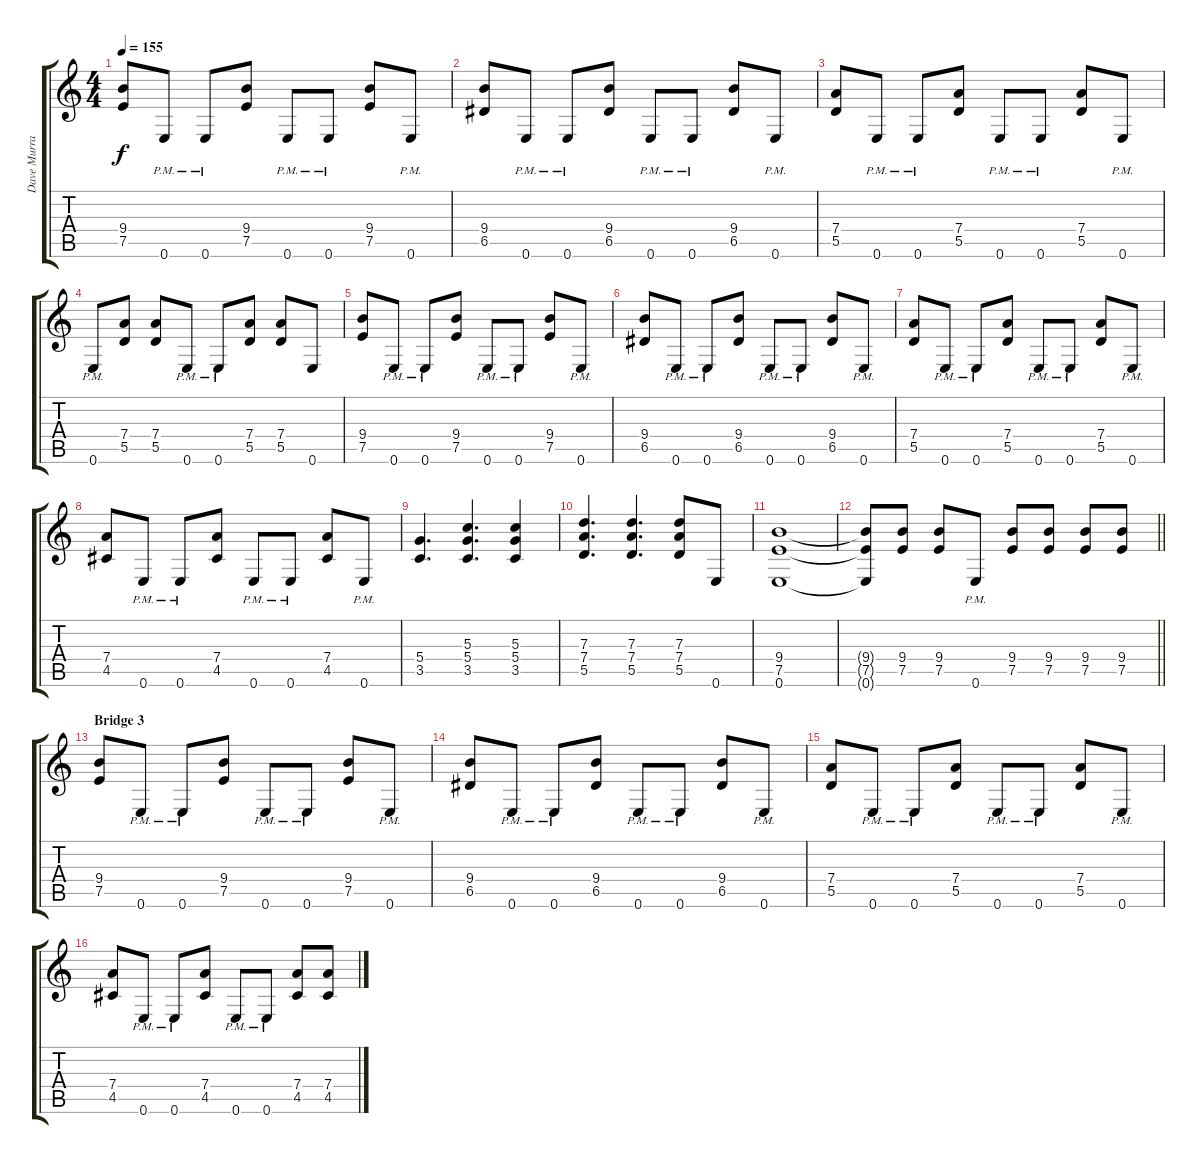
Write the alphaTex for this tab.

\track ("Dave Murray" "Dave Murra") {instrument overdrivenguitar}
\staff {score tabs}
\tuning (E4 B3 G3 D3 A2 E2) {hide}
\ts (4 4)
\tempo 155
\clef g2
\ks c
(9.4 7.5).8{dy f} 0.6{pm}.8 0.6{pm}.8 (9.4 7.5).8 0.6{pm}.8 0.6{pm}.8 (9.4 7.5).8 0.6{pm}.8 |
(9.4 6.5).8 0.6{pm}.8 0.6{pm}.8 (9.4 6.5).8 0.6{pm}.8 0.6{pm}.8 (9.4 6.5).8 0.6{pm}.8 |
(7.4 5.5).8 0.6{pm}.8 0.6{pm}.8 (7.4 5.5).8 0.6{pm}.8 0.6{pm}.8 (7.4 5.5).8 0.6{pm}.8 |
0.6{pm}.8 (7.4 5.5).8 (7.4 5.5).8 0.6{pm}.8 0.6{pm}.8 (7.4 5.5).8 (7.4 5.5).8 0.6.8 |
(9.4 7.5).8 0.6{pm}.8 0.6{pm}.8 (9.4 7.5).8 0.6{pm}.8 0.6{pm}.8 (9.4 7.5).8 0.6{pm}.8 |
(9.4 6.5).8 0.6{pm}.8 0.6{pm}.8 (9.4 6.5).8 0.6{pm}.8 0.6{pm}.8 (9.4 6.5).8 0.6{pm}.8 |
(7.4 5.5).8 0.6{pm}.8 0.6{pm}.8 (7.4 5.5).8 0.6{pm}.8 0.6{pm}.8 (7.4 5.5).8 0.6{pm}.8 |
(7.4 4.5).8 0.6{pm}.8 0.6{pm}.8 (7.4 4.5).8 0.6{pm}.8 0.6{pm}.8 (7.4 4.5).8 0.6{pm}.8 |
(5.4 3.5).4{d} (5.3 5.4 3.5).4{d} (5.3 5.4 3.5).4 |
(7.3 7.4 5.5).4{d} (7.3 7.4 5.5).4{d} (7.3 7.4 5.5).8 0.6.8 |
(9.4 7.5 0.6).1 |
\barLineRight lightlight
(9.4{t} 7.5{t} 0.6{t}).8 (9.4 7.5).8 (9.4 7.5).8 0.6{pm}.8 (9.4 7.5).8 (9.4 7.5).8 (9.4 7.5).8 (9.4 7.5).8 |
\section ("" "Bridge 3")
(9.4 7.5).8 0.6{pm}.8 0.6{pm}.8 (9.4 7.5).8 0.6{pm}.8 0.6{pm}.8 (9.4 7.5).8 0.6{pm}.8 |
(9.4 6.5).8 0.6{pm}.8 0.6{pm}.8 (9.4 6.5).8 0.6{pm}.8 0.6{pm}.8 (9.4 6.5).8 0.6{pm}.8 |
(7.4 5.5).8 0.6{pm}.8 0.6{pm}.8 (7.4 5.5).8 0.6{pm}.8 0.6{pm}.8 (7.4 5.5).8 0.6{pm}.8 |
(7.4 4.5).8 0.6{pm}.8 0.6{pm}.8 (7.4 4.5).8 0.6{pm}.8 0.6{pm}.8 (7.4 4.5).8 (7.4 4.5).8
